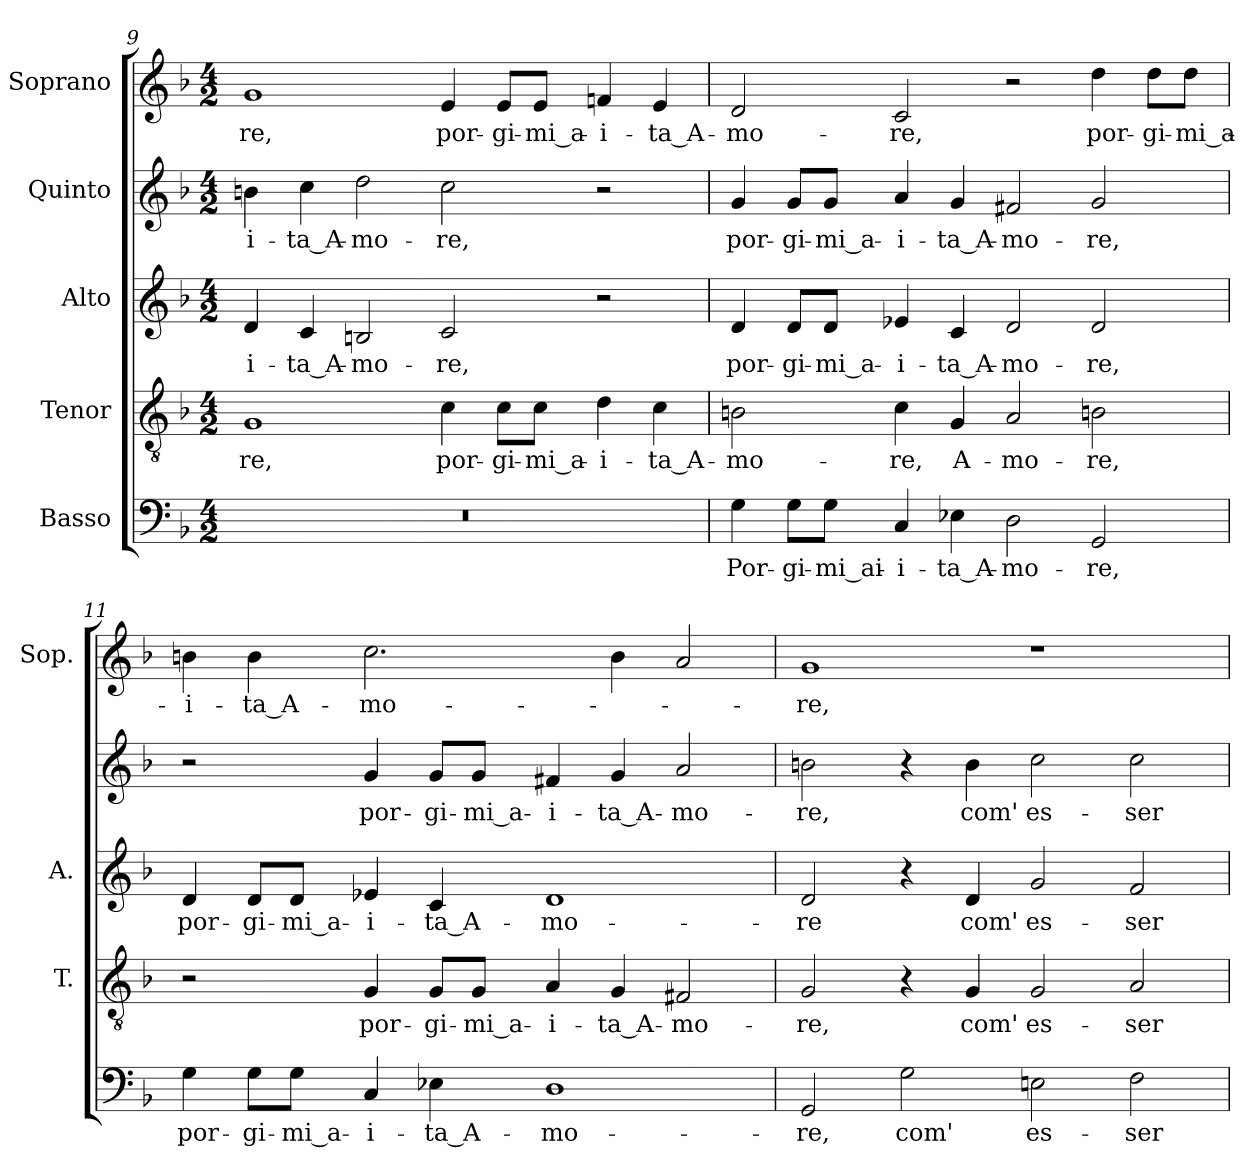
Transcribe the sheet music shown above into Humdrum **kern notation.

**kern	**text	**kern	**text	**kern	**text	**kern	**text	**kern	**text
*part5	*part5	*part4	*part4	*part3	*part3	*part2	*part2	*part1	*part1
*staff5	*staff5	*staff4	*staff4	*staff3	*staff3	*staff2	*staff2	*staff1	*staff1
*I"Basso	*	*I"Tenor	*	*I"Alto	*	*I"Quinto	*	*I"Soprano	*
*	*	*I'T.	*	*I'A.	*	*	*	*I'Sop.	*
*clefF4	*	*clefGv2	*	*clefG2	*	*clefG2	*	*clefG2	*
*	*	*ITrd7c12	*	*	*	*	*	*	*
*k[b-]	*	*k[b-]	*	*k[b-]	*	*k[b-]	*	*k[b-]	*
*F:	*	*F:	*	*F:	*	*F:	*	*F:	*
*M4/2	*	*M4/2	*	*M4/2	*	*M4/2	*	*M4/2	*
=9	=9	=9	=9	=9	=9	=9	=9	=9	=9
!LO:N:vis=1	!	!	!	!	!	!	!	!	!
!	!	!	!LO:LY:b:color=#000000	!	!	!	!	!	!
!	!	!	!	!	!LO:LY:b:color=#000000	!	!	!	!
!	!	!	!	!	!	!	!LO:LY:b:color=#000000	!	!
!	!	!	!	!	!	!	!	!	!LO:LY:b:color=#000000
0r	.	1GGi	-re,	4di/	-i-	4bni\	-i-	1gi	-re,
!	!	!	!	!	!LO:LY:b:color=#000000	!	!	!	!
!	!	!	!	!	!	!	!LO:LY:b:color=#000000	!	!
.	.	.	.	4ci/	-ta_A-	4cci\	-ta_A-	.	.
!	!	!	!	!	!LO:LY:b:color=#000000	!	!	!	!
!	!	!	!	!	!	!	!LO:LY:b:color=#000000	!	!
.	.	.	.	2Bni/	-mo-	2ddi\	-mo-	.	.
!	!	!	!LO:LY:b:color=#000000	!	!	!	!	!	!
!	!	!	!	!	!LO:LY:b:color=#000000	!	!	!	!
!	!	!	!	!	!	!	!LO:LY:b:color=#000000	!	!
!	!	!	!	!	!	!	!	!	!LO:LY:b:color=#000000
.	.	4Ci\	por-	2ci/	-re,	2cci\	-re,	4ei/	por-
!	!	!	!LO:LY:b:color=#000000	!	!	!	!	!	!
!	!	!	!	!	!	!	!	!	!LO:LY:b:color=#000000
.	.	8Ci\L	-gi-	.	.	.	.	8ei/L	-gi-
!	!	!	!LO:LY:b:color=#000000	!	!	!	!	!	!
!	!	!	!	!	!	!	!	!	!LO:LY:b:color=#000000
.	.	8Ci\J	-mi_a-	.	.	.	.	8ei/J	-mi_a-
!	!	!	!LO:LY:b:color=#000000	!	!	!	!	!	!
!	!	!	!	!	!	!	!	!	!LO:LY:b:color=#000000
.	.	4Di\	-i-	2r	.	2r	.	4fni/	-i-
!	!	!	!LO:LY:b:color=#000000	!	!	!	!	!	!
!	!	!	!	!	!	!	!	!	!LO:LY:b:color=#000000
.	.	4Ci\	-ta_A-	.	.	.	.	4ei/	-ta_A-
=10	=10	=10	=10	=10	=10	=10	=10	=10	=10
!	!LO:LY:b:color=#000000	!	!	!	!	!	!	!	!
!	!	!	!LO:LY:b:color=#000000	!	!	!	!	!	!
!	!	!	!	!	!LO:LY:b:color=#000000	!	!	!	!
!	!	!	!	!	!	!	!LO:LY:b:color=#000000	!	!
!	!	!	!	!	!	!	!	!	!LO:LY:b:color=#000000
4Gi\	Por-	2BBni\	-mo-	4di/	por-	4gi/	por-	2di/	-mo-
!	!LO:LY:b:color=#000000	!	!	!	!	!	!	!	!
!	!	!	!	!	!LO:LY:b:color=#000000	!	!	!	!
!	!	!	!	!	!	!	!LO:LY:b:color=#000000	!	!
8Gi\L	-gi-	.	.	8di/L	-gi-	8gi/L	-gi-	.	.
!	!LO:LY:b:color=#000000	!	!	!	!	!	!	!	!
!	!	!	!	!	!LO:LY:b:color=#000000	!	!	!	!
!	!	!	!	!	!	!	!LO:LY:b:color=#000000	!	!
8Gi\J	-mi_ai-	.	.	8di/J	-mi_a-	8gi/J	-mi_a-	.	.
!	!LO:LY:b:color=#000000	!	!	!	!	!	!	!	!
!	!	!	!LO:LY:b:color=#000000	!	!	!	!	!	!
!	!	!	!	!	!LO:LY:b:color=#000000	!	!	!	!
!	!	!	!	!	!	!	!LO:LY:b:color=#000000	!	!
!	!	!	!	!	!	!	!	!	!LO:LY:b:color=#000000
4Ci/	-i-	4Ci\	-re,	4e-Xi/	-i-	4ai/	-i-	2ci/	-re,
!	!LO:LY:b:color=#000000	!	!	!	!	!	!	!	!
!	!	!	!LO:LY:b:color=#000000	!	!	!	!	!	!
!	!	!	!	!	!LO:LY:b:color=#000000	!	!	!	!
!	!	!	!	!	!	!	!LO:LY:b:color=#000000	!	!
4E-Xi\	-ta_A-	4GGi/	A-	4ci/	-ta_A-	4gi/	-ta_A-	.	.
!	!LO:LY:b:color=#000000	!	!	!	!	!	!	!	!
!	!	!	!LO:LY:b:color=#000000	!	!	!	!	!	!
!	!	!	!	!	!LO:LY:b:color=#000000	!	!	!	!
!	!	!	!	!	!	!	!LO:LY:b:color=#000000	!	!
2Di\	-mo-	2AAi/	-mo-	2di/	-mo-	2f#Xi/	-mo-	2r	.
!	!LO:LY:b:color=#000000	!	!	!	!	!	!	!	!
!	!	!	!LO:LY:b:color=#000000	!	!	!	!	!	!
!	!	!	!	!	!LO:LY:b:color=#000000	!	!	!	!
!	!	!	!	!	!	!	!LO:LY:b:color=#000000	!	!
!	!	!	!	!	!	!	!	!	!LO:LY:b:color=#000000
2GGi/	-re,	2BBni\	-re,	2di/	-re,	2gi/	-re,	4ddi\	por-
!	!	!	!	!	!	!	!	!	!LO:LY:b:color=#000000
.	.	.	.	.	.	.	.	8ddi\L	-gi-
!	!	!	!	!	!	!	!	!	!LO:LY:b:color=#000000
.	.	.	.	.	.	.	.	8ddi\J	-mi_a-
!!LO:LB:g=z
=11	=11	=11	=11	=11	=11	=11	=11	=11	=11
!	!LO:LY:b:color=#000000	!	!	!	!	!	!	!	!
!	!	!	!	!	!LO:LY:b:color=#000000	!	!	!	!
!	!	!	!	!	!	!	!	!	!LO:LY:b:color=#000000
4Gi\	por-	2r	.	4di/	por-	2r	.	4bni\	-i-
!	!LO:LY:b:color=#000000	!	!	!	!	!	!	!	!
!	!	!	!	!	!LO:LY:b:color=#000000	!	!	!	!
!	!	!	!	!	!	!	!	!	!LO:LY:b:color=#000000
8Gi\L	-gi-	.	.	8di/L	-gi-	.	.	4bi\	-ta_A-
!	!LO:LY:b:color=#000000	!	!	!	!	!	!	!	!
!	!	!	!	!	!LO:LY:b:color=#000000	!	!	!	!
8Gi\J	-mi_a-	.	.	8di/J	-mi_a-	.	.	.	.
!	!LO:LY:b:color=#000000	!	!	!	!	!	!	!	!
!	!	!	!LO:LY:b:color=#000000	!	!	!	!	!	!
!	!	!	!	!	!LO:LY:b:color=#000000	!	!	!	!
!	!	!	!	!	!	!	!LO:LY:b:color=#000000	!	!
!	!	!	!	!	!	!	!	!	!LO:LY:b:color=#000000
4Ci/	-i-	4GGi/	por-	4e-Xi/	-i-	4gi/	por-	2.cci\	-mo-
!	!LO:LY:b:color=#000000	!	!	!	!	!	!	!	!
!	!	!	!LO:LY:b:color=#000000	!	!	!	!	!	!
!	!	!	!	!	!LO:LY:b:color=#000000	!	!	!	!
!	!	!	!	!	!	!	!LO:LY:b:color=#000000	!	!
4E-Xi\	-ta_A-	8GGi/L	-gi-	4ci/	-ta_A-	8gi/L	-gi-	.	.
!	!	!	!LO:LY:b:color=#000000	!	!	!	!	!	!
!	!	!	!	!	!	!	!LO:LY:b:color=#000000	!	!
.	.	8GGi/J	-mi_a-	.	.	8gi/J	-mi_a-	.	.
!	!LO:LY:b:color=#000000	!	!	!	!	!	!	!	!
!	!	!	!LO:LY:b:color=#000000	!	!	!	!	!	!
!	!	!	!	!	!LO:LY:b:color=#000000	!	!	!	!
!	!	!	!	!	!	!	!LO:LY:b:color=#000000	!	!
1Di	-mo-	4AAi/	-i-	1di	-mo-	4f#Xi/	-i-	.	.
!	!	!	!LO:LY:b:color=#000000	!	!	!	!	!	!
!	!	!	!	!	!	!	!LO:LY:b:color=#000000	!	!
.	.	4GGi/	-ta_A-	.	.	4gi/	-ta_A-	4bi\	.
!	!	!	!LO:LY:b:color=#000000	!	!	!	!	!	!
!	!	!	!	!	!	!	!LO:LY:b:color=#000000	!	!
.	.	2FF#Xi/	-mo-	.	.	2ai/	-mo-	2ai/	.
=12	=12	=12	=12	=12	=12	=12	=12	=12	=12
!	!LO:LY:b:color=#000000	!	!	!	!	!	!	!	!
!	!	!	!LO:LY:b:color=#000000	!	!	!	!	!	!
!	!	!	!	!	!LO:LY:b:color=#000000	!	!	!	!
!	!	!	!	!	!	!	!LO:LY:b:color=#000000	!	!
!	!	!	!	!	!	!	!	!	!LO:LY:b:color=#000000
2GGi/	-re,	2GGi/	-re,	2di/	-re	2bni\	-re,	1gi	-re,
!	!LO:LY:b:color=#000000	!	!	!	!	!	!	!	!
2Gi\	com'	4r	.	4r	.	4r	.	.	.
!	!	!	!LO:LY:b:color=#000000	!	!	!	!	!	!
!	!	!	!	!	!LO:LY:b:color=#000000	!	!	!	!
!	!	!	!	!	!	!	!LO:LY:b:color=#000000	!	!
.	.	4GGi/	com'	4di/	com'	4bi\	com'	.	.
!	!LO:LY:b:color=#000000	!	!	!	!	!	!	!	!
!	!	!	!LO:LY:b:color=#000000	!	!	!	!	!	!
!	!	!	!	!	!LO:LY:b:color=#000000	!	!	!	!
!	!	!	!	!	!	!	!LO:LY:b:color=#000000	!	!
2Eni\	es-	2GGi/	es-	2gi/	es-	2cci\	es-	1r	.
!	!LO:LY:b:color=#000000	!	!	!	!	!	!	!	!
!	!	!	!LO:LY:b:color=#000000	!	!	!	!	!	!
!	!	!	!	!	!LO:LY:b:color=#000000	!	!	!	!
!	!	!	!	!	!	!	!LO:LY:b:color=#000000	!	!
2Fi\	-ser	2AAi/	-ser	2fi/	-ser	2cci\	-ser	.	.
=	=	=	=	=	=	=	=	=	=
*-	*-	*-	*-	*-	*-	*-	*-	*-	*-
